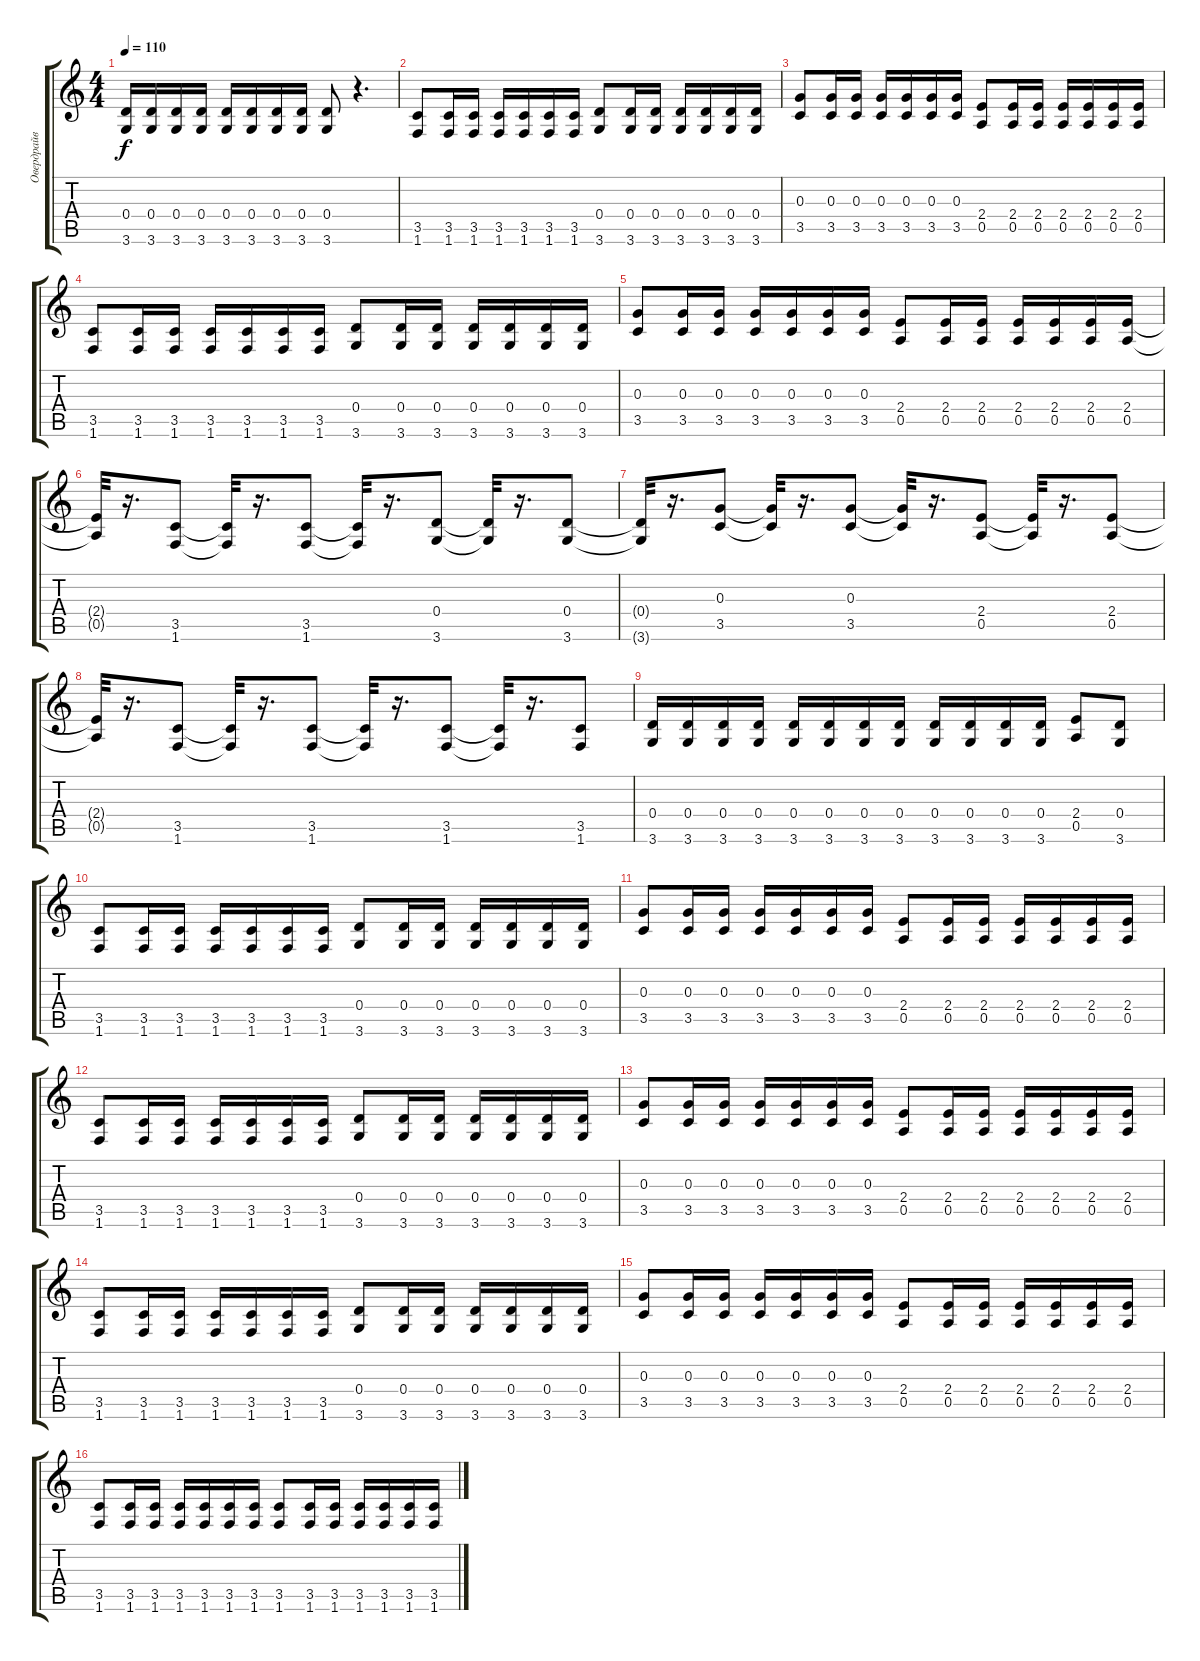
\track ("Овердрайв" "Овердрайв") {instrument overdrivenguitar}
\staff {score tabs}
\tuning (E4 B3 G3 D3 A2 E2) {hide}
\ts (4 4)
\tempo 110
\clef g2
\ks c
(0.4 3.6).16{dy f} (0.4 3.6).16 (0.4 3.6).16 (0.4 3.6).16 (0.4 3.6).16 (0.4 3.6).16 (0.4 3.6).16 (0.4 3.6).16 (0.4 3.6).8 r.4{d} |
(3.5 1.6).8 (3.5 1.6).16 (3.5 1.6).16 (3.5 1.6).16 (3.5 1.6).16 (3.5 1.6).16 (3.5 1.6).16 (0.4 3.6).8 (0.4 3.6).16 (0.4 3.6).16 (0.4 3.6).16 (0.4 3.6).16 (0.4 3.6).16 (0.4 3.6).16 |
(0.3 3.5).8 (0.3 3.5).16 (0.3 3.5).16 (0.3 3.5).16 (0.3 3.5).16 (0.3 3.5).16 (0.3 3.5).16 (2.4 0.5).8 (2.4 0.5).16 (2.4 0.5).16 (2.4 0.5).16 (2.4 0.5).16 (2.4 0.5).16 (2.4 0.5).16 |
(3.5 1.6).8 (3.5 1.6).16 (3.5 1.6).16 (3.5 1.6).16 (3.5 1.6).16 (3.5 1.6).16 (3.5 1.6).16 (0.4 3.6).8 (0.4 3.6).16 (0.4 3.6).16 (0.4 3.6).16 (0.4 3.6).16 (0.4 3.6).16 (0.4 3.6).16 |
(0.3 3.5).8 (0.3 3.5).16 (0.3 3.5).16 (0.3 3.5).16 (0.3 3.5).16 (0.3 3.5).16 (0.3 3.5).16 (2.4 0.5).8 (2.4 0.5).16 (2.4 0.5).16 (2.4 0.5).16 (2.4 0.5).16 (2.4 0.5).16 (2.4 0.5).16 |
(2.4{t} 0.5{t}).32 r.16{d} (3.5 1.6).8 (3.5{t} 1.6{t}).32 r.16{d} (3.5 1.6).8 (3.5{t} 1.6{t}).32 r.16{d} (0.4 3.6).8 (0.4{t} 3.6{t}).32 r.16{d} (0.4 3.6).8 |
(0.4{t} 3.6{t}).32 r.16{d} (0.3 3.5).8 (0.3{t} 3.5{t}).32 r.16{d} (0.3 3.5).8 (0.3{t} 3.5{t}).32 r.16{d} (2.4 0.5).8 (2.4{t} 0.5{t}).32 r.16{d} (2.4 0.5).8 |
(2.4{t} 0.5{t}).32 r.16{d} (3.5 1.6).8 (3.5{t} 1.6{t}).32 r.16{d} (3.5 1.6).8 (3.5{t} 1.6{t}).32 r.16{d} (3.5 1.6).8 (3.5{t} 1.6{t}).32 r.16{d} (3.5 1.6).8 |
(0.4 3.6).16 (0.4 3.6).16 (0.4 3.6).16 (0.4 3.6).16 (0.4 3.6).16 (0.4 3.6).16 (0.4 3.6).16 (0.4 3.6).16 (0.4 3.6).16 (0.4 3.6).16 (0.4 3.6).16 (0.4 3.6).16 (2.4 0.5).8 (0.4 3.6).8 |
(3.5 1.6).8 (3.5 1.6).16 (3.5 1.6).16 (3.5 1.6).16 (3.5 1.6).16 (3.5 1.6).16 (3.5 1.6).16 (0.4 3.6).8 (0.4 3.6).16 (0.4 3.6).16 (0.4 3.6).16 (0.4 3.6).16 (0.4 3.6).16 (0.4 3.6).16 |
(0.3 3.5).8 (0.3 3.5).16 (0.3 3.5).16 (0.3 3.5).16 (0.3 3.5).16 (0.3 3.5).16 (0.3 3.5).16 (2.4 0.5).8 (2.4 0.5).16 (2.4 0.5).16 (2.4 0.5).16 (2.4 0.5).16 (2.4 0.5).16 (2.4 0.5).16 |
(3.5 1.6).8 (3.5 1.6).16 (3.5 1.6).16 (3.5 1.6).16 (3.5 1.6).16 (3.5 1.6).16 (3.5 1.6).16 (0.4 3.6).8 (0.4 3.6).16 (0.4 3.6).16 (0.4 3.6).16 (0.4 3.6).16 (0.4 3.6).16 (0.4 3.6).16 |
(0.3 3.5).8 (0.3 3.5).16 (0.3 3.5).16 (0.3 3.5).16 (0.3 3.5).16 (0.3 3.5).16 (0.3 3.5).16 (2.4 0.5).8 (2.4 0.5).16 (2.4 0.5).16 (2.4 0.5).16 (2.4 0.5).16 (2.4 0.5).16 (2.4 0.5).16 |
(3.5 1.6).8 (3.5 1.6).16 (3.5 1.6).16 (3.5 1.6).16 (3.5 1.6).16 (3.5 1.6).16 (3.5 1.6).16 (0.4 3.6).8 (0.4 3.6).16 (0.4 3.6).16 (0.4 3.6).16 (0.4 3.6).16 (0.4 3.6).16 (0.4 3.6).16 |
(0.3 3.5).8 (0.3 3.5).16 (0.3 3.5).16 (0.3 3.5).16 (0.3 3.5).16 (0.3 3.5).16 (0.3 3.5).16 (2.4 0.5).8 (2.4 0.5).16 (2.4 0.5).16 (2.4 0.5).16 (2.4 0.5).16 (2.4 0.5).16 (2.4 0.5).16 |
(3.5 1.6).8 (3.5 1.6).16 (3.5 1.6).16 (3.5 1.6).16 (3.5 1.6).16 (3.5 1.6).16 (3.5 1.6).16 (3.5 1.6).8 (3.5 1.6).16 (3.5 1.6).16 (3.5 1.6).16 (3.5 1.6).16 (3.5 1.6).16 (3.5 1.6).16
